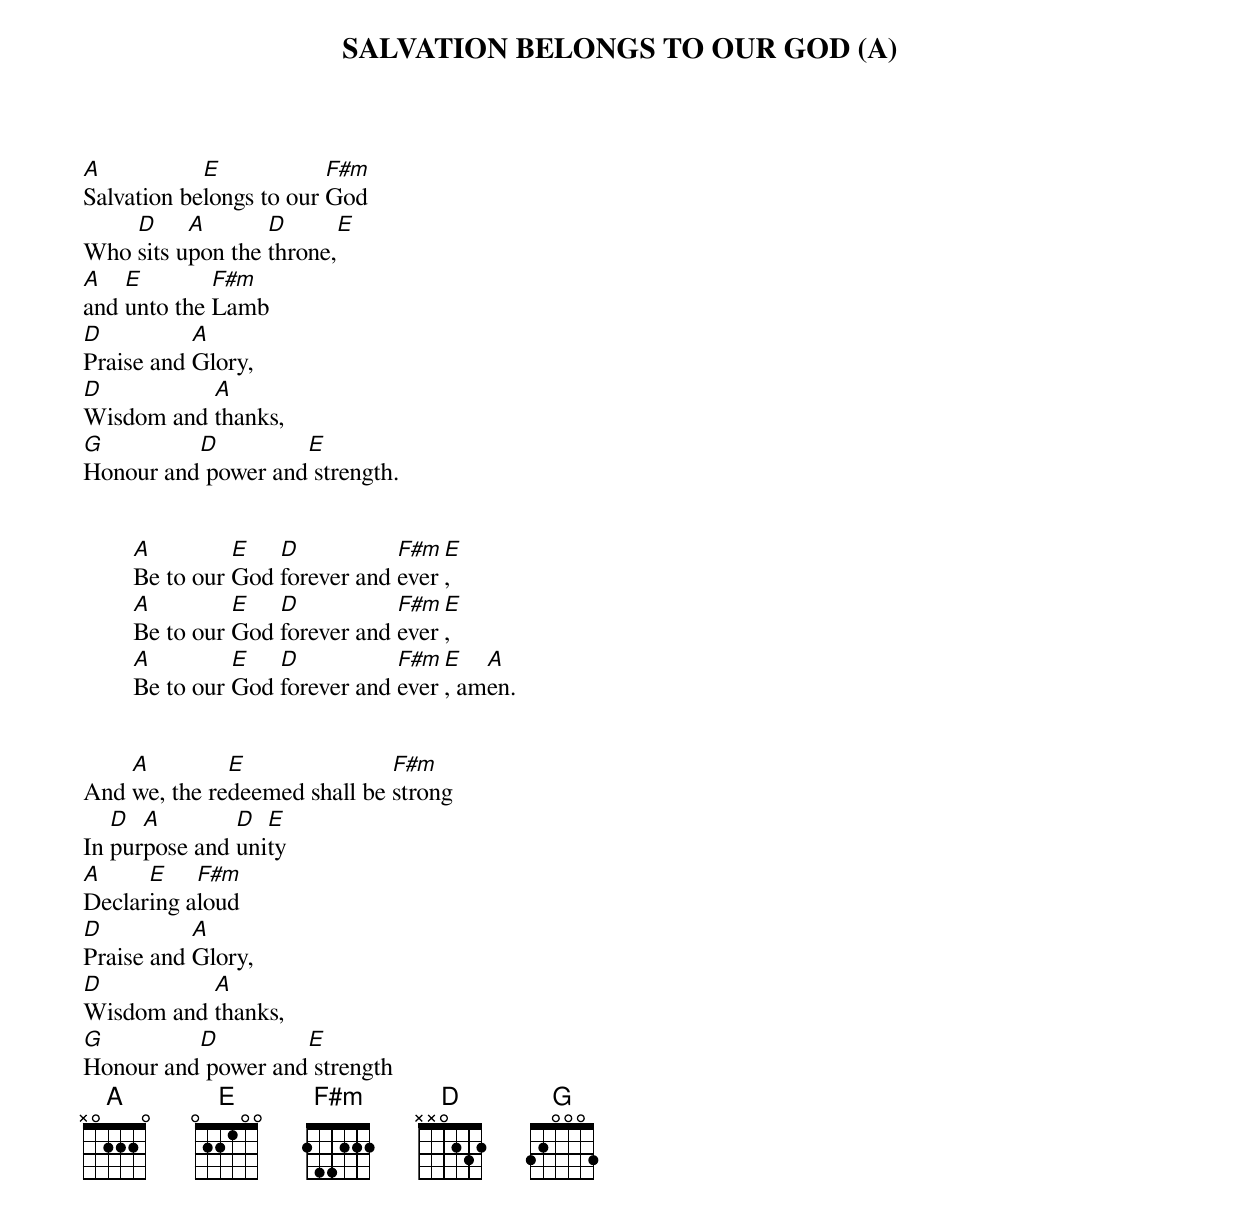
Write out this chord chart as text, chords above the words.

SALVATION BELONGS TO OUR GOD (A)

A           E            F#m
Salvation belongs to our God
    D     A       D       E
Who sits upon the throne,
A   E        F#m
and unto the Lamb
D          A
Praise and Glory,
D          A
Wisdom and thanks,
G         D         E
Honour and power and strength.


	A         E   D           F#m E
	Be to our God forever and ever,
	A         E   D           F#m E
	Be to our God forever and ever,
	A         E   D           F#m E   A
	Be to our God forever and ever, amen.


    A         E               F#m
And we, the redeemed shall be strong
   D  A        D  E
In purpose and unity
A     E    F#m
Declaring aloud
D          A
Praise and Glory,
D          A
Wisdom and thanks,
G         D         E
Honour and power and strength
